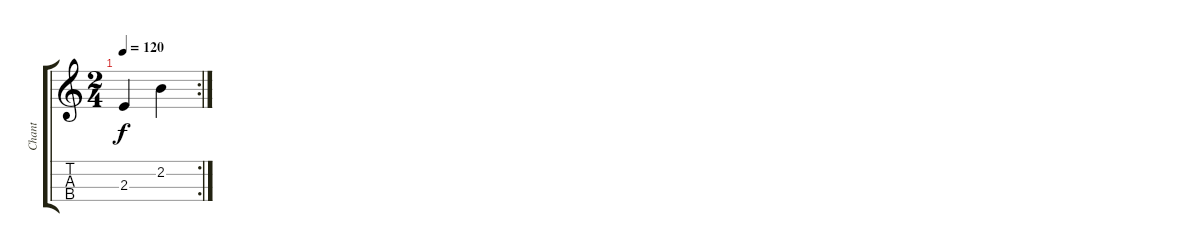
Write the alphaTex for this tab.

\track ("Chant" "Chant") {instrument acousticguitarsteel}
\staff {score tabs}
\tuning (E4 A3 D3 G2) {hide}
\rc 2
\ts (2 4)
\tempo 120
\clef g2
\ks c
2.3.4{dy f} 2.2.4
